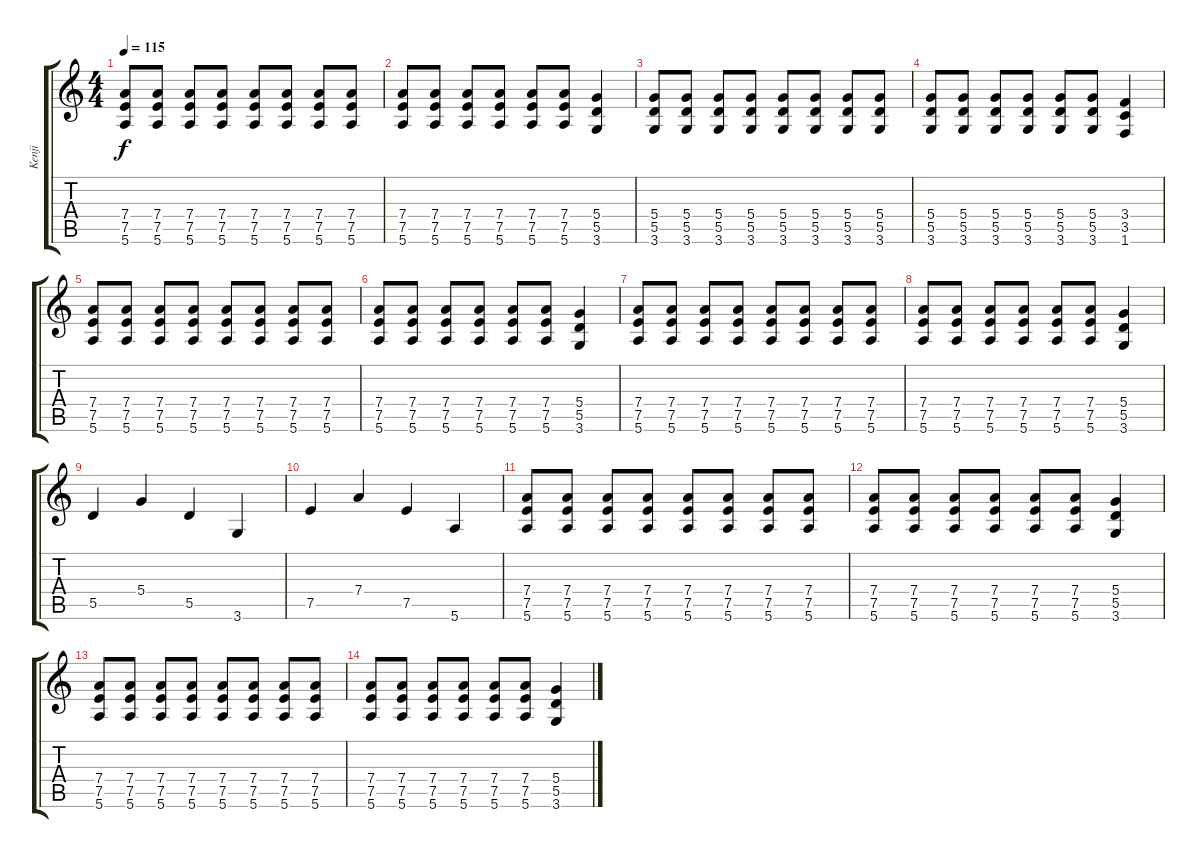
\track ("Kenji" "Kenji") {instrument distortionguitar}
\staff {score tabs}
\tuning (E4 B3 G3 D3 A2 E2) {hide}
\ts (4 4)
\tempo 115
\clef g2
\ks c
(7.4 7.5 5.6).8{dy f} (7.4 7.5 5.6).8 (7.4 7.5 5.6).8 (7.4 7.5 5.6).8 (7.4 7.5 5.6).8 (7.4 7.5 5.6).8 (7.4 7.5 5.6).8 (7.4 7.5 5.6).8 |
(7.4 7.5 5.6).8 (7.4 7.5 5.6).8 (7.4 7.5 5.6).8 (7.4 7.5 5.6).8 (7.4 7.5 5.6).8 (7.4 7.5 5.6).8 (5.4 5.5 3.6).4 |
(5.4 5.5 3.6).8 (5.4 5.5 3.6).8 (5.4 5.5 3.6).8 (5.4 5.5 3.6).8 (5.4 5.5 3.6).8 (5.4 5.5 3.6).8 (5.4 5.5 3.6).8 (5.4 5.5 3.6).8 |
(5.4 5.5 3.6).8 (5.4 5.5 3.6).8 (5.4 5.5 3.6).8 (5.4 5.5 3.6).8 (5.4 5.5 3.6).8 (5.4 5.5 3.6).8 (3.4 3.5 1.6).4 |
(7.4 7.5 5.6).8 (7.4 7.5 5.6).8 (7.4 7.5 5.6).8 (7.4 7.5 5.6).8 (7.4 7.5 5.6).8 (7.4 7.5 5.6).8 (7.4 7.5 5.6).8 (7.4 7.5 5.6).8 |
(7.4 7.5 5.6).8 (7.4 7.5 5.6).8 (7.4 7.5 5.6).8 (7.4 7.5 5.6).8 (7.4 7.5 5.6).8 (7.4 7.5 5.6).8 (5.4 5.5 3.6).4 |
(7.4 7.5 5.6).8 (7.4 7.5 5.6).8 (7.4 7.5 5.6).8 (7.4 7.5 5.6).8 (7.4 7.5 5.6).8 (7.4 7.5 5.6).8 (7.4 7.5 5.6).8 (7.4 7.5 5.6).8 |
(7.4 7.5 5.6).8 (7.4 7.5 5.6).8 (7.4 7.5 5.6).8 (7.4 7.5 5.6).8 (7.4 7.5 5.6).8 (7.4 7.5 5.6).8 (5.4 5.5 3.6).4 |
5.5.4 5.4.4 5.5.4 3.6.4 |
7.5.4 7.4.4 7.5.4 5.6.4 |
(7.4 7.5 5.6).8 (7.4 7.5 5.6).8 (7.4 7.5 5.6).8 (7.4 7.5 5.6).8 (7.4 7.5 5.6).8 (7.4 7.5 5.6).8 (7.4 7.5 5.6).8 (7.4 7.5 5.6).8 |
(7.4 7.5 5.6).8 (7.4 7.5 5.6).8 (7.4 7.5 5.6).8 (7.4 7.5 5.6).8 (7.4 7.5 5.6).8 (7.4 7.5 5.6).8 (5.4 5.5 3.6).4 |
(7.4 7.5 5.6).8 (7.4 7.5 5.6).8 (7.4 7.5 5.6).8 (7.4 7.5 5.6).8 (7.4 7.5 5.6).8 (7.4 7.5 5.6).8 (7.4 7.5 5.6).8 (7.4 7.5 5.6).8 |
(7.4 7.5 5.6).8 (7.4 7.5 5.6).8 (7.4 7.5 5.6).8 (7.4 7.5 5.6).8 (7.4 7.5 5.6).8 (7.4 7.5 5.6).8 (5.4 5.5 3.6).4
